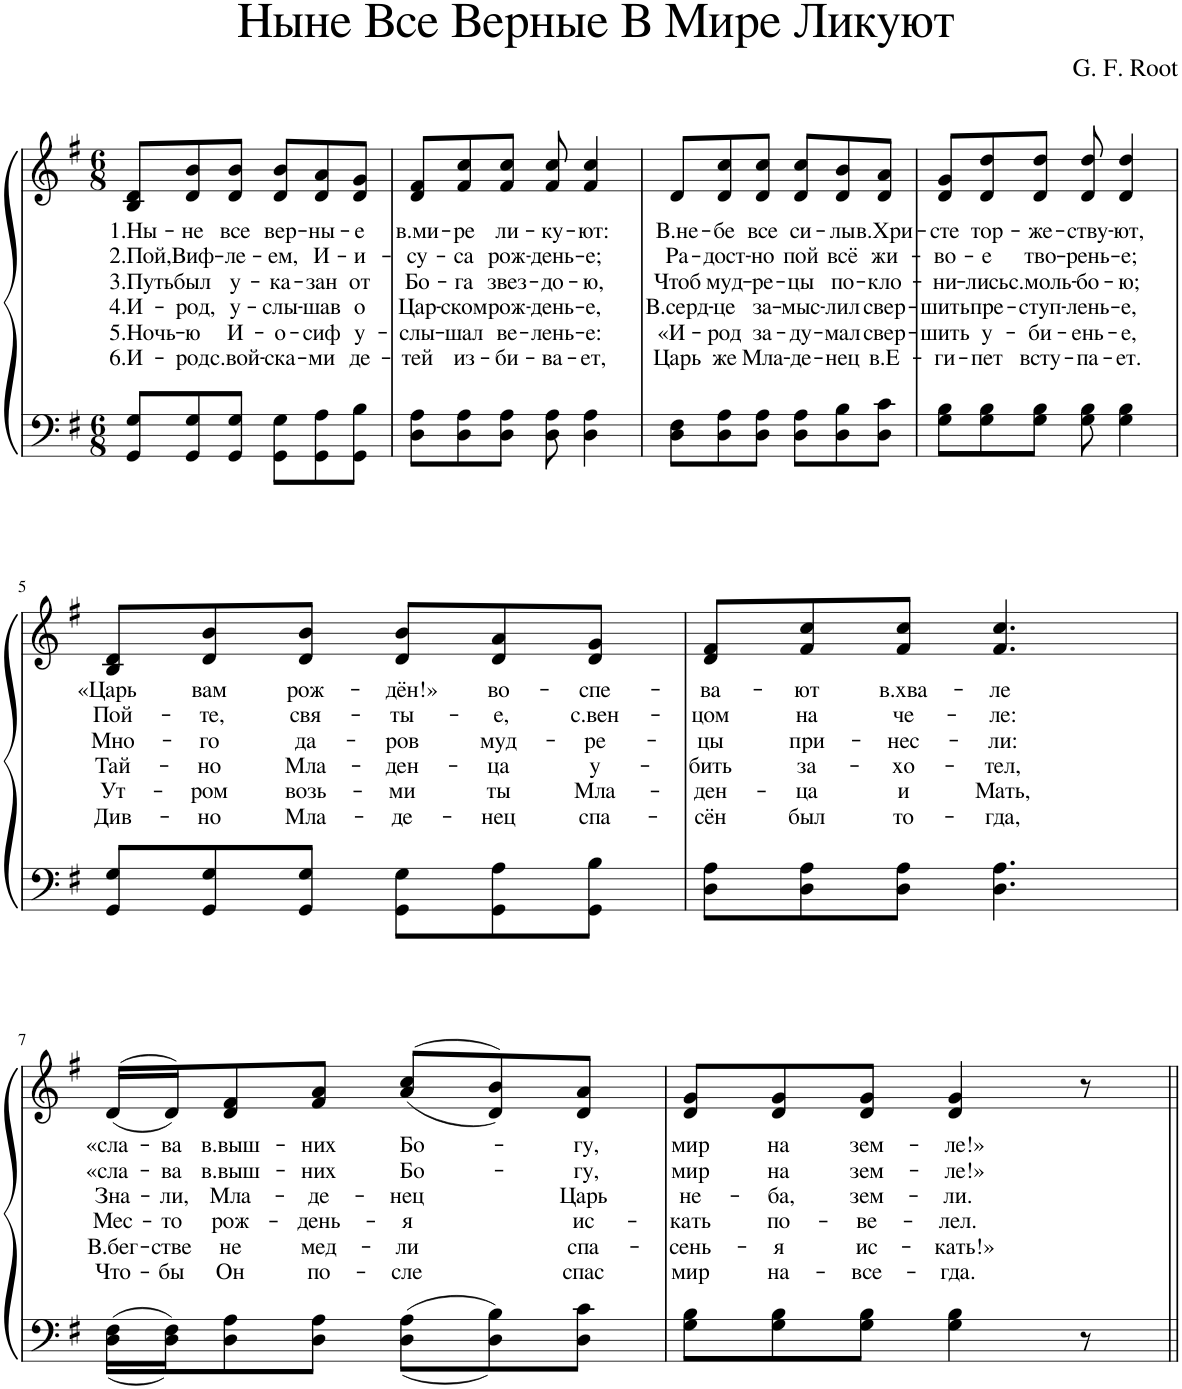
**kern	**kern	**text	**text	**text	**text	**text	**text
*part1	*part1	*part1	*part1	*part1	*part1	*part1	*part1
*staff2	*staff1	*staff1	*staff1	*staff1	*staff1	*staff1	*staff1
*I"Piano	*	*	*	*	*	*	*
*I'Pno.	*	*	*	*	*	*	*
*clefF4	*clefG2	*	*	*	*	*	*
*k[f#]	*k[f#]	*	*	*	*	*	*
*M6/8	*M6/8	*	*	*	*	*	*
=1	=1	=1	=1	=1	=1	=1	=1
!	!	!LO:LY:b	!LO:LY:b	!LO:LY:b	!LO:LY:b	!LO:LY:b	!LO:LY:b
8GG/ 8G/L	8B/ 8d/L	1.Ны-	2.Пой,	3.Путь	4.И-	5.Ночь-	6.И-
!	!	!LO:LY:b	!LO:LY:b	!LO:LY:b	!LO:LY:b	!LO:LY:b	!LO:LY:b
8GG/ 8G/	8d/ 8b/	-не	Виф-	был	-род,	-ю	-род
!	!	!LO:LY:b	!LO:LY:b	!LO:LY:b	!LO:LY:b	!LO:LY:b	!LO:LY:b
8GG/ 8G/J	8d/ 8b/J	все	-ле-	у-	у-	И-	с.вой-
!	!	!LO:LY:b	!LO:LY:b	!LO:LY:b	!LO:LY:b	!LO:LY:b	!LO:LY:b
8GG\ 8G\L	8d/ 8b/L	вер-	-ем,	-ка-	-слы-	-о-	-ска-
!	!	!LO:LY:b	!LO:LY:b	!LO:LY:b	!LO:LY:b	!LO:LY:b	!LO:LY:b
8GG\ 8A\	8d/ 8a/	-ны-	И-	-зан	-шав	-сиф	-ми
!	!	!LO:LY:b	!LO:LY:b	!LO:LY:b	!LO:LY:b	!LO:LY:b	!LO:LY:b
8GG\ 8B\J	8d/ 8g/J	-е	-и-	от	о	у-	де-
=2	=2	=2	=2	=2	=2	=2	=2
!	!	!LO:LY:b	!LO:LY:b	!LO:LY:b	!LO:LY:b	!LO:LY:b	!LO:LY:b
8D\ 8A\L	8d/ 8f#/L	в.ми-	-су-	Бо-	Цар-	-слы-	-тей
!	!	!LO:LY:b	!LO:LY:b	!LO:LY:b	!LO:LY:b	!LO:LY:b	!LO:LY:b
8D\ 8A\	8f#/ 8cc/	-ре	-са	-га	-ском	-шал	из-
!	!	!LO:LY:b	!LO:LY:b	!LO:LY:b	!LO:LY:b	!LO:LY:b	!LO:LY:b
8D\ 8A\J	8f#/ 8cc/J	ли-	рож-	звез-	рож-	ве-	-би-
!	!	!LO:LY:b	!LO:LY:b	!LO:LY:b	!LO:LY:b	!LO:LY:b	!LO:LY:b
8D\ 8A\	8f#/ 8cc/	-ку-	-день-	-до-	-день-	-лень-	-ва-
!	!	!LO:LY:b	!LO:LY:b	!LO:LY:b	!LO:LY:b	!LO:LY:b	!LO:LY:b
4D\ 4A\	4f#/ 4cc/	-ют:	-е;	-ю,	-е,	-е:	-ет,
=3	=3	=3	=3	=3	=3	=3	=3
!	!	!LO:LY:b	!LO:LY:b	!LO:LY:b	!LO:LY:b	!LO:LY:b	!LO:LY:b
8D\ 8F#\L	8d/L	В.не-	Ра-	Чтоб	В.серд-	«И-	Царь
!	!	!LO:LY:b	!LO:LY:b	!LO:LY:b	!LO:LY:b	!LO:LY:b	!LO:LY:b
8D\ 8A\	8d/ 8cc/	-бе	-дост-	муд-	-це	-род	же
!	!	!LO:LY:b	!LO:LY:b	!LO:LY:b	!LO:LY:b	!LO:LY:b	!LO:LY:b
8D\ 8A\J	8d/ 8cc/J	все	-но	-ре-	за-	за-	Мла-
!	!	!LO:LY:b	!LO:LY:b	!LO:LY:b	!LO:LY:b	!LO:LY:b	!LO:LY:b
8D\ 8A\L	8d/ 8cc/L	си-	пой	-цы	-мыс-	-ду-	-де-
!	!	!LO:LY:b	!LO:LY:b	!LO:LY:b	!LO:LY:b	!LO:LY:b	!LO:LY:b
8D\ 8B\	8d/ 8b/	-лы	всё	по-	-лил	-мал	-нец
!	!	!LO:LY:b	!LO:LY:b	!LO:LY:b	!LO:LY:b	!LO:LY:b	!LO:LY:b
8D\ 8c\J	8d/ 8a/J	в.Хри-	жи-	-кло-	свер-	свер-	в.Е-
=4	=4	=4	=4	=4	=4	=4	=4
!	!	!LO:LY:b	!LO:LY:b	!LO:LY:b	!LO:LY:b	!LO:LY:b	!LO:LY:b
8G\ 8B\L	8d/ 8g/L	-сте	-во-	-ни-	-шить	-шить	-ги-
!	!	!LO:LY:b	!LO:LY:b	!LO:LY:b	!LO:LY:b	!LO:LY:b	!LO:LY:b
8G\ 8B\	8d/ 8dd/	тор-	-е	-лись	пре-	у-	-пет
!	!	!LO:LY:b	!LO:LY:b	!LO:LY:b	!LO:LY:b	!LO:LY:b	!LO:LY:b
8G\ 8B\J	8d/ 8dd/J	-же-	тво-	с.моль-	-ступ-	-би-	всту-
!	!	!LO:LY:b	!LO:LY:b	!LO:LY:b	!LO:LY:b	!LO:LY:b	!LO:LY:b
8G\ 8B\	8d/ 8dd/	-ству-	-рень-	-бо-	-лень-	-ень-	-па-
!	!	!LO:LY:b	!LO:LY:b	!LO:LY:b	!LO:LY:b	!LO:LY:b	!LO:LY:b
4G\ 4B\	4d/ 4dd/	-ют,	-е;	-ю;	-е,	-е,	-ет.
!!LO:LB:g=z
=5	=5	=5	=5	=5	=5	=5	=5
!	!	!LO:LY:b	!LO:LY:b	!LO:LY:b	!LO:LY:b	!LO:LY:b	!LO:LY:b
8GG/ 8G/L	8B/ 8d/L	«Царь	Пой-	Мно-	Тай-	Ут-	Див-
!	!	!LO:LY:b	!LO:LY:b	!LO:LY:b	!LO:LY:b	!LO:LY:b	!LO:LY:b
8GG/ 8G/	8d/ 8b/	вам	-те,	-го	-но	-ром	-но
!	!	!LO:LY:b	!LO:LY:b	!LO:LY:b	!LO:LY:b	!LO:LY:b	!LO:LY:b
8GG/ 8G/J	8d/ 8b/J	рож-	свя-	да-	Мла-	возь-	Мла-
!	!	!LO:LY:b	!LO:LY:b	!LO:LY:b	!LO:LY:b	!LO:LY:b	!LO:LY:b
8GG\ 8G\L	8d/ 8b/L	-дён!»	-ты-	-ров	-ден-	-ми	-де-
!	!	!LO:LY:b	!LO:LY:b	!LO:LY:b	!LO:LY:b	!LO:LY:b	!LO:LY:b
8GG\ 8A\	8d/ 8a/	во-	-е,	муд-	-ца	ты	-нец
!	!	!LO:LY:b	!LO:LY:b	!LO:LY:b	!LO:LY:b	!LO:LY:b	!LO:LY:b
8GG\ 8B\J	8d/ 8g/J	-спе-	с.вен-	-ре-	у-	Мла-	спа-
=6	=6	=6	=6	=6	=6	=6	=6
!	!	!LO:LY:b	!LO:LY:b	!LO:LY:b	!LO:LY:b	!LO:LY:b	!LO:LY:b
8D\ 8A\L	8d/ 8f#/L	-ва-	-цом	-цы	-бить	-ден-	-сён
!	!	!LO:LY:b	!LO:LY:b	!LO:LY:b	!LO:LY:b	!LO:LY:b	!LO:LY:b
8D\ 8A\	8f#/ 8cc/	-ют	на	при-	за-	-ца	был
!	!	!LO:LY:b	!LO:LY:b	!LO:LY:b	!LO:LY:b	!LO:LY:b	!LO:LY:b
8D\ 8A\J	8f#/ 8cc/J	в.хва-	че-	-нес-	-хо-	и	то-
!	!	!LO:LY:b	!LO:LY:b	!LO:LY:b	!LO:LY:b	!LO:LY:b	!LO:LY:b
4.D\ 4.A\	4.f#/ 4.cc/	-ле	-ле:	-ли:	-тел,	Мать,	-гда,
!!LO:LB:g=z
=7	=7	=7	=7	=7	=7	=7	=7
!	!	!LO:LY:b	!LO:LY:b	!LO:LY:b	!LO:LY:b	!LO:LY:b	!LO:LY:b
16D\ 16F#\LL	(>(16d/LL	«сла-	«сла-	Зна-	Мес-	В.бег-	Что-
!	!	!LO:LY:b	!LO:LY:b	!LO:LY:b	!LO:LY:b	!LO:LY:b	!LO:LY:b
16D\ 16F#\J	16d/J))	-ва	-ва	-ли,	-то	-стве	-бы
!	!	!LO:LY:b	!LO:LY:b	!LO:LY:b	!LO:LY:b	!LO:LY:b	!LO:LY:b
8D\ 8A\	8d/ 8f#/	в.выш-	в.выш-	Мла-	рож-	не	Он
!	!	!LO:LY:b	!LO:LY:b	!LO:LY:b	!LO:LY:b	!LO:LY:b	!LO:LY:b
8D\ 8A\J	8f#/ 8a/J	-них	-них	-де-	-день-	мед-	по-
!	!	!LO:LY:b	!LO:LY:b	!LO:LY:b	!LO:LY:b	!LO:LY:b	!LO:LY:b
8D\ 8A\L	(>(8a/ 8cc/L	Бо-	Бо-	-нец	-я	-ли	-сле
8D\ 8B\	8d/ 8b/))	.	.	.	.	.	.
!	!	!LO:LY:b	!LO:LY:b	!LO:LY:b	!LO:LY:b	!LO:LY:b	!LO:LY:b
8D\ 8c\J	8d/ 8a/J	-гу,	-гу,	Царь	ис-	спа-	спас
=8	=8	=8	=8	=8	=8	=8	=8
!	!	!LO:LY:b	!LO:LY:b	!LO:LY:b	!LO:LY:b	!LO:LY:b	!LO:LY:b
8G\ 8B\L	8d/ 8g/L	мир	мир	не-	-кать	-сень-	мир
!	!	!LO:LY:b	!LO:LY:b	!LO:LY:b	!LO:LY:b	!LO:LY:b	!LO:LY:b
8G\ 8B\	8d/ 8g/	на	на	-ба,	по-	-я	на-
!	!	!LO:LY:b	!LO:LY:b	!LO:LY:b	!LO:LY:b	!LO:LY:b	!LO:LY:b
8G\ 8B\J	8d/ 8g/J	зем-	зем-	зем-	-ве-	ис-	-все-
!	!	!LO:LY:b	!LO:LY:b	!LO:LY:b	!LO:LY:b	!LO:LY:b	!LO:LY:b
4G\ 4B\	4d/ 4g/	-ле!»	-ле!»	-ли.	-лел.	-кать!»	-гда.
8r	8r	.	.	.	.	.	.
=||	=||	=||	=||	=||	=||	=||	=||
*-	*-	*-	*-	*-	*-	*-	*-
